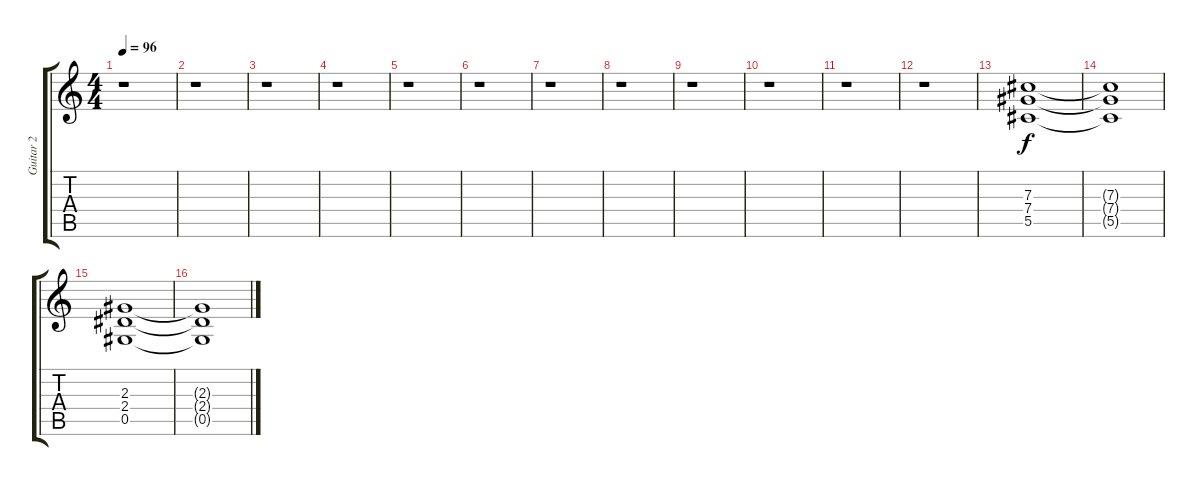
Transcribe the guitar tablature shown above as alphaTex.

\track ("Guitar 2" "Guitar 2") {instrument distortionguitar}
\staff {score tabs}
\tuning (Eb4 Bb3 Gb3 Db3 Ab2 Eb2) {hide}
\ts (4 4)
\tempo 96
\clef g2
\ks c
r.1{dy f instrument distortionguitar} |
r.1 |
r.1 |
r.1 |
r.1 |
r.1 |
r.1 |
r.1 |
r.1 |
r.1 |
r.1 |
r.1 |
\section ("" "")
(7.3 7.4 5.5).1 |
(7.3{t} 7.4{t} 5.5{t}).1 |
(2.3 2.4 0.5).1 |
(2.3{t} 2.4{t} 0.5{t}).1
